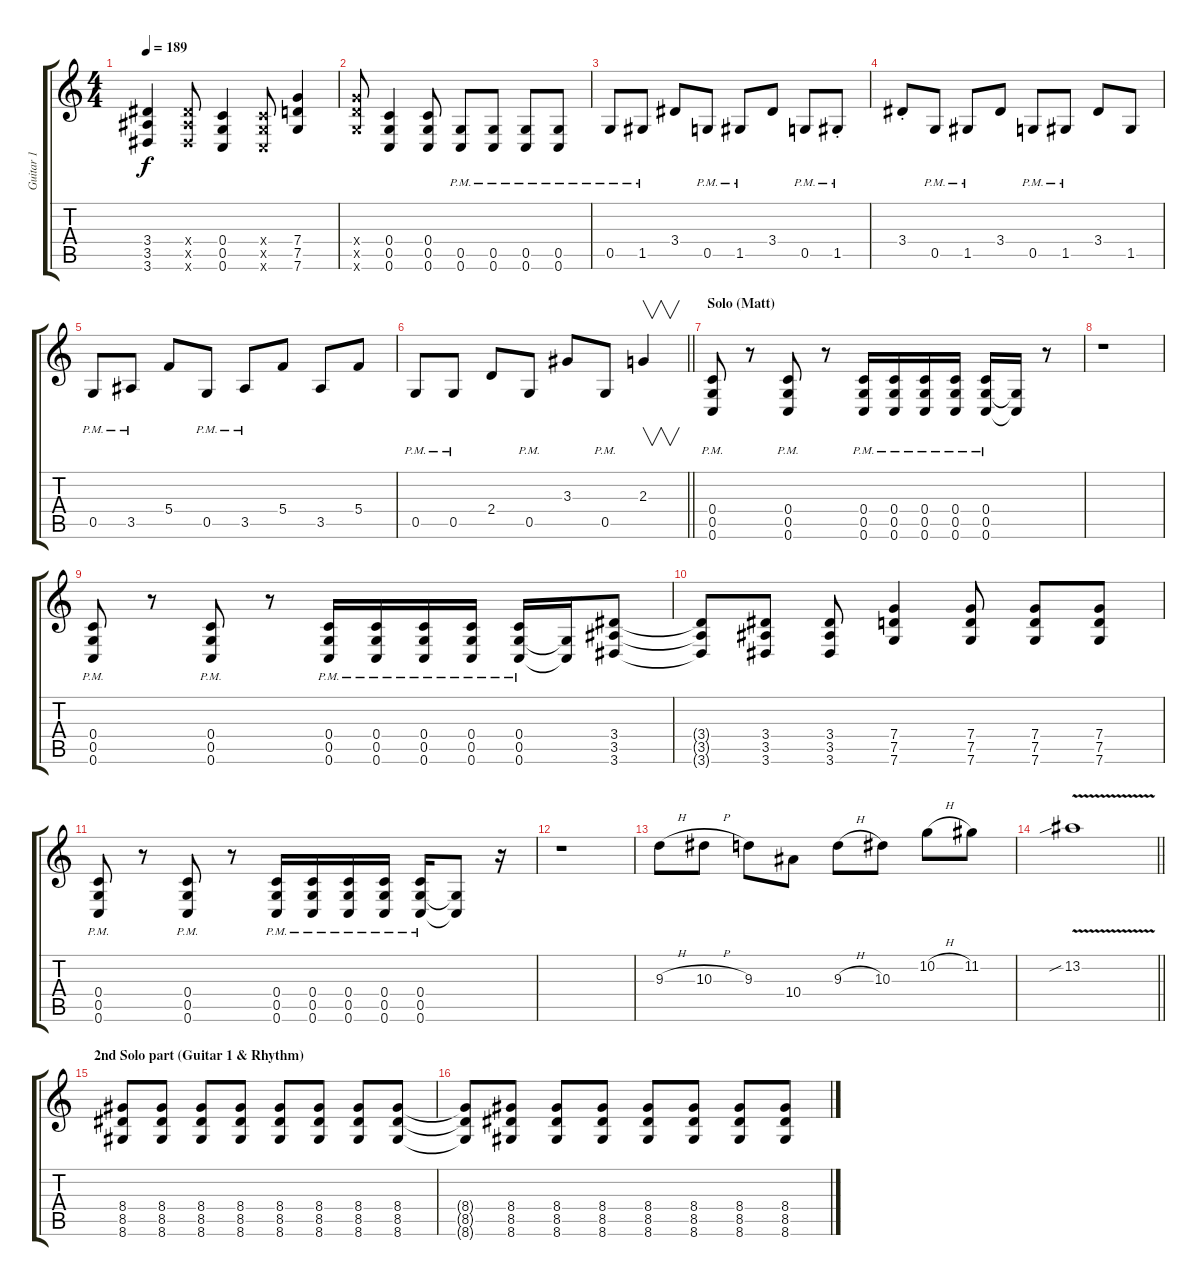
\track ("Guitar 1" "Guitar 1") {instrument distortionguitar}
\staff {score tabs}
\tuning (D4 A3 F3 C3 G2 C2) {hide}
\ts (4 4)
\tempo 189
\clef g2
\ks c
(3.4 3.5 3.6).4{dy f} (3.4{x} 3.5{x} 3.6{x}).8 (0.4 0.5 0.6).4 (0.4{x} 0.5{x} 0.6{x}).8 (7.4 7.5 7.6).4 |
(7.4{x} 7.5{x} 7.6{x}).8 (0.4 0.5 0.6).4 (0.4 0.5 0.6).8 (0.5{pm} 0.6{pm}).8 (0.5{pm} 0.6{pm}).8 (0.5{pm} 0.6{pm}).8 (0.5{pm} 0.6{pm}).8 |
0.5{pm}.8 1.5{pm}.8 3.4.8 0.5{pm}.8 1.5{pm}.8 3.4.8 0.5{pm}.8 1.5{pm st}.8 |
3.4{st}.8 0.5{pm}.8 1.5{pm}.8 3.4.8 0.5{pm}.8 1.5{pm}.8 3.4.8 1.5.8 |
0.5{pm}.8 3.5{pm}.8 5.4.8 0.5{pm}.8 3.5{pm}.8 5.4.8 3.5.8 5.4.8 |
\barLineRight lightlight
0.5{pm}.8 0.5{pm}.8 2.4.8 0.5{pm}.8 3.3.8 0.5{pm}.8 2.3.4{v} |
\section ("" "Solo (Matt)")
(0.4 0.5 0.6{pm}).8 r.8 (0.4 0.5 0.6{pm}).8 r.8 (0.4 0.5 0.6{pm}).16 (0.4 0.5 0.6{pm}).16 (0.4 0.5 0.6{pm}).16 (0.4 0.5 0.6{pm}).16 (0.4 0.5 0.6{pm}).16 (0.5{t} 0.6{t}).16 r.8 |
r.1 |
(0.4 0.5 0.6{pm}).8 r.8 (0.4 0.5 0.6{pm}).8 r.8 (0.4 0.5 0.6{pm}).16 (0.4 0.5 0.6{pm}).16 (0.4 0.5 0.6{pm}).16 (0.4 0.5 0.6{pm}).16 (0.4 0.5 0.6{pm}).16 (0.5{t} 0.6{t}).16 (3.4 3.5 3.6).8 |
(3.4{t} 3.5{t} 3.6{t}).8 (3.4 3.5 3.6).8 (3.4 3.5 3.6).8 (7.4 7.5 7.6).4 (7.4 7.5 7.6).8 (7.4 7.5 7.6).8 (7.4 7.5 7.6).8 |
(0.4 0.5 0.6{pm}).8 r.8 (0.4 0.5 0.6{pm}).8 r.8 (0.4 0.5 0.6{pm}).16 (0.4 0.5 0.6{pm}).16 (0.4 0.5 0.6{pm}).16 (0.4 0.5 0.6{pm}).16 (0.4 0.5 0.6{pm}).16 (0.5{t} 0.6{t}).8 r.16 |
r.1 |
9.3{h}.8 10.3{h}.8 9.3.8 10.4.8 9.3{h}.8 10.3.8 10.2{h}.8 11.2.8 |
\barLineRight lightlight
13.2{v sib}.1 |
\section ("" "2nd Solo part (Guitar 1 & Rhythm)")
(8.4 8.5 8.6).8 (8.4 8.5 8.6).8 (8.4 8.5 8.6).8 (8.4 8.5 8.6).8 (8.4 8.5 8.6).8 (8.4 8.5 8.6).8 (8.4 8.5 8.6).8 (8.4 8.5 8.6).8 |
(8.4{t} 8.5{t} 8.6{t}).8 (8.4 8.5 8.6).8 (8.4 8.5 8.6).8 (8.4 8.5 8.6).8 (8.4 8.5 8.6).8 (8.4 8.5 8.6).8 (8.4 8.5 8.6).8 (8.4 8.5 8.6).8
